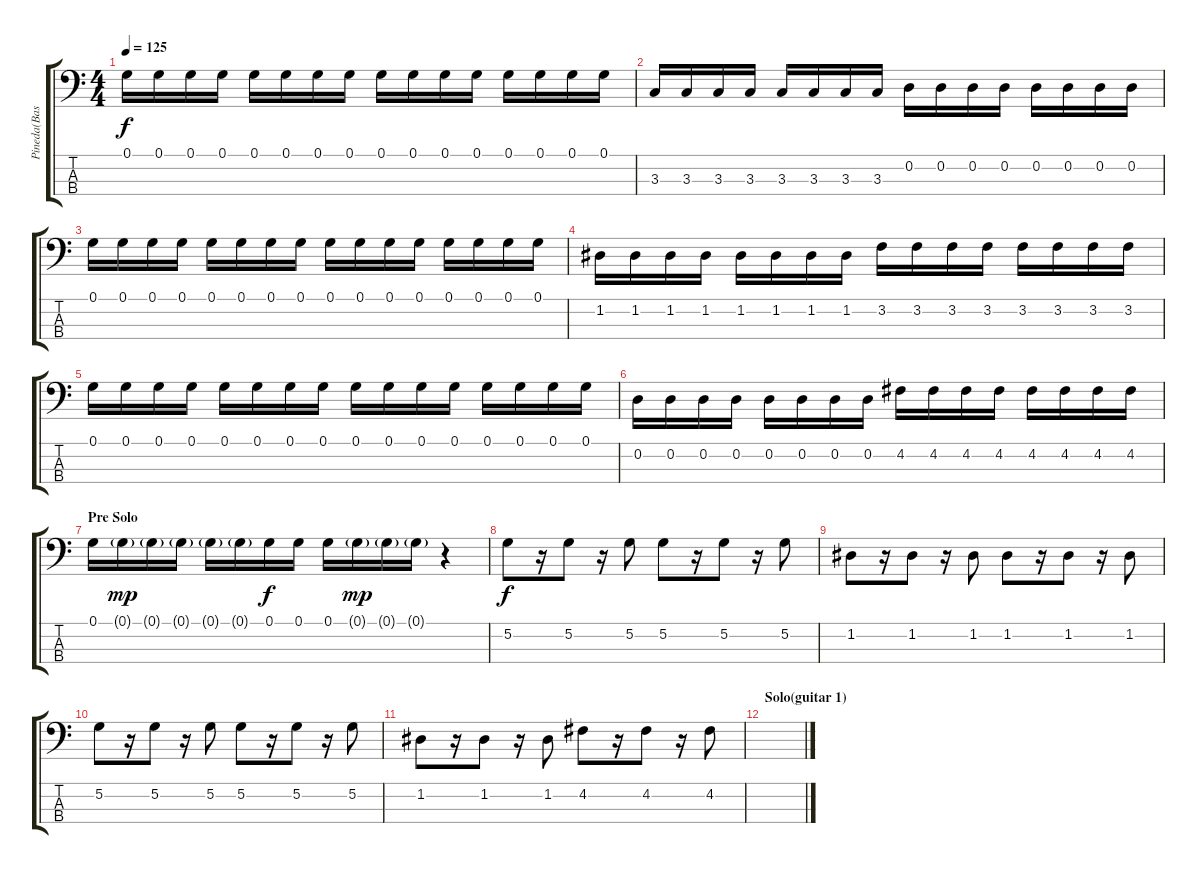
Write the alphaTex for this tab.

\track ("Pineda(Bass)" "Pineda(Bas") {instrument electricbassfinger}
\staff {score tabs}
\tuning (G2 D2 A1 E1) {hide}
\ts (4 4)
\tempo 125
\clef f4
\ks c
0.1.16{dy f} 0.1.16 0.1.16 0.1.16 0.1.16 0.1.16 0.1.16 0.1.16 0.1.16 0.1.16 0.1.16 0.1.16 0.1.16 0.1.16 0.1.16 0.1.16 |
3.3.16 3.3.16 3.3.16 3.3.16 3.3.16 3.3.16 3.3.16 3.3.16 0.2.16 0.2.16 0.2.16 0.2.16 0.2.16 0.2.16 0.2.16 0.2.16 |
0.1.16 0.1.16 0.1.16 0.1.16 0.1.16 0.1.16 0.1.16 0.1.16 0.1.16 0.1.16 0.1.16 0.1.16 0.1.16 0.1.16 0.1.16 0.1.16 |
1.2.16 1.2.16 1.2.16 1.2.16 1.2.16 1.2.16 1.2.16 1.2.16 3.2.16 3.2.16 3.2.16 3.2.16 3.2.16 3.2.16 3.2.16 3.2.16 |
0.1.16 0.1.16 0.1.16 0.1.16 0.1.16 0.1.16 0.1.16 0.1.16 0.1.16 0.1.16 0.1.16 0.1.16 0.1.16 0.1.16 0.1.16 0.1.16 |
0.2.16 0.2.16 0.2.16 0.2.16 0.2.16 0.2.16 0.2.16 0.2.16 4.2.16 4.2.16 4.2.16 4.2.16 4.2.16 4.2.16 4.2.16 4.2.16 |
\section ("" "Pre Solo")
0.1.16 0.1{g}.16{dy mp} 0.1{g}.16 0.1{g}.16 0.1{g}.16 0.1{g}.16 0.1.16{dy f} 0.1.16 0.1.16 0.1{g}.16{dy mp} 0.1{g}.16 0.1{g}.16 r.4 |
5.2.8{dy f} r.16 5.2.8 r.16 5.2.8 5.2.8 r.16 5.2.8 r.16 5.2.8 |
1.2.8 r.16 1.2.8 r.16 1.2.8 1.2.8 r.16 1.2.8 r.16 1.2.8 |
5.2.8 r.16 5.2.8 r.16 5.2.8 5.2.8 r.16 5.2.8 r.16 5.2.8 |
1.2.8 r.16 1.2.8 r.16 1.2.8 4.2.8 r.16 4.2.8 r.16 4.2.8 |
\section ("" "Solo(guitar 1)")
